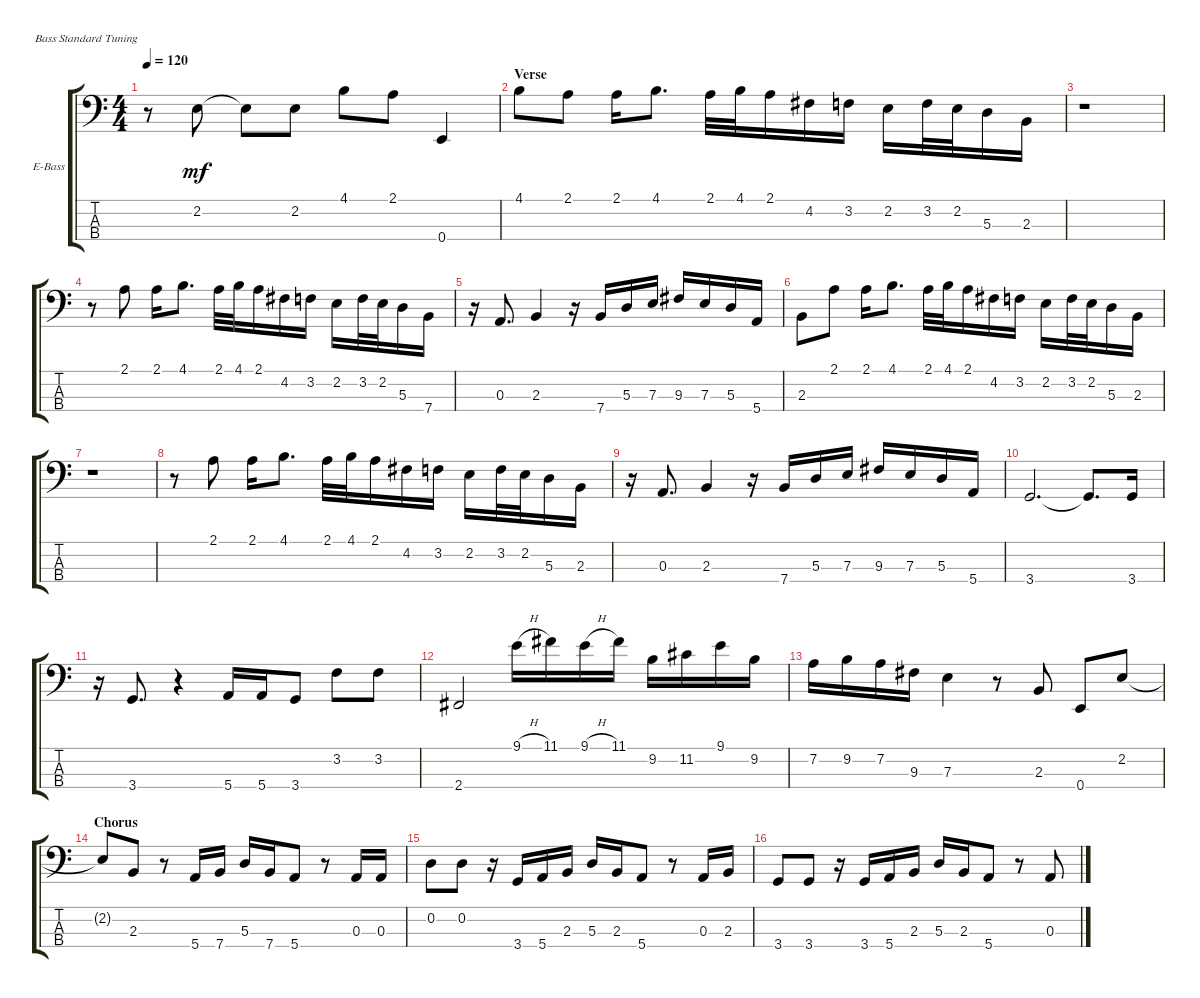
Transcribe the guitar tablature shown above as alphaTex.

\bracketExtendMode groupsimilarinstruments
\firstSystemTrackNameOrientation horizontal
\otherSystemsTrackNameOrientation horizontal
\track ("Bass" "E-Bass") {instrument electricbassfinger}
\staff {score tabs}
\tuning (G2 D2 A1 E1)
\ts (4 4)
\tempo 120
\clef f4
\ks aminor
r.8{dy mf} 2.2.8 2.2{t}.8 2.2.8 4.1.8 2.1.8 0.4.4 |
\section ("" "Verse")
4.1.8 2.1.8 2.1.16 4.1.8{d} 2.1.32 4.1.32 2.1.16 4.2.16 3.2.16 2.2.16 3.2.32 2.2.32 5.3.16 2.3.16 |
r.1 |
r.8 2.1.8 2.1.16 4.1.8{d} 2.1.32 4.1.32 2.1.16 4.2.16 3.2.16 2.2.16 3.2.32 2.2.32 5.3.16 7.4.16 |
r.16 0.3.8{d} 2.3.4 r.16 7.4.16 5.3.16 7.3.16 9.3.16 7.3.16 5.3.16 5.4.16 |
2.3.8 2.1.8 2.1.16 4.1.8{d} 2.1.32 4.1.32 2.1.16 4.2.16 3.2.16 2.2.16 3.2.32 2.2.32 5.3.16 2.3.16 |
r.1 |
r.8 2.1.8 2.1.16 4.1.8{d} 2.1.32 4.1.32 2.1.16 4.2.16 3.2.16 2.2.16 3.2.32 2.2.32 5.3.16 2.3.16 |
r.16 0.3.8{d} 2.3.4 r.16 7.4.16 5.3.16 7.3.16 9.3.16 7.3.16 5.3.16 5.4.16 |
3.4.2{d} 3.4{t}.8{d} 3.4.16 |
r.16 3.4.8{d} r.4 5.4.16 5.4.16 3.4.8 3.2.8 3.2.8 |
2.4.2 9.1{h}.16 11.1.16 9.1{h}.16 11.1.16 9.2.16 11.2.16 9.1.16 9.2.16 |
7.2.16 9.2.16 7.2.16 9.3.16 7.3.4 r.8 2.3.8 0.4.8 2.2.8 |
\section ("" "Chorus")
2.2{t}.8 2.3.8 r.8 5.4.16 7.4.16 5.3.16 7.4.16 5.4.8 r.8 0.3.16 0.3.16 |
0.2.8 0.2.8 r.16 3.4.16 5.4.16 2.3.16 5.3.16 2.3.16 5.4.8 r.8 0.3.16 2.3.16 |
3.4.8 3.4.8 r.16 3.4.16 5.4.16 2.3.16 5.3.16 2.3.16 5.4.8 r.8 0.3.8
